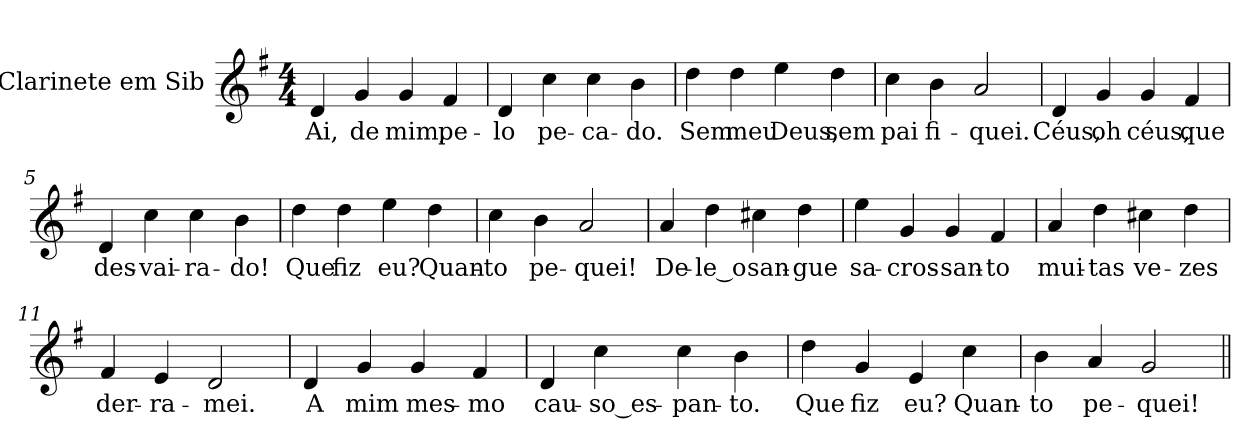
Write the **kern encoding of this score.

**kern	**text
*part1	*part1
*staff1	*staff1
*I"Clarinete em Sib	*
*I'Cl.	*
!!LO:PB:g=z
*clefG2	*
*ITrd1c2	*
*k[b-]	*
*F:	*
*M4/4	*
*MM74	*
=	=
!	!LO:LY:b:color=#000000
4ci/	Ai,
!	!LO:LY:b:color=#000000
4fi/	de
!	!LO:LY:b:color=#000000
4fi/	mim,
!	!LO:LY:b:color=#000000
4ei/	pe-
=1	=1
!	!LO:LY:b:color=#000000
4ci/	-lo
!	!LO:LY:b:color=#000000
4b-i\	pe-
!	!LO:LY:b:color=#000000
4b-i\	-ca-
!	!LO:LY:b:color=#000000
4ai\	-do.
=2	=2
!	!LO:LY:b:color=#000000
4cci\	Sem
!	!LO:LY:b:color=#000000
4cci\	meu
!	!LO:LY:b:color=#000000
4ddi\	Deus,
!	!LO:LY:b:color=#000000
4cci\	sem
=3	=3
!	!LO:LY:b:color=#000000
4b-i\	pai
!	!LO:LY:b:color=#000000
4ai\	fi-
!	!LO:LY:b:color=#000000
2gi/	-quei.
=4	=4
!	!LO:LY:b:color=#000000
4ci/	Céus,
!	!LO:LY:b:color=#000000
4fi/	oh
!	!LO:LY:b:color=#000000
4fi/	céus,
!	!LO:LY:b:color=#000000
4ei/	que
!!LO:LB:g=z
=5	=5
!	!LO:LY:b:color=#000000
4ci/	des-
!	!LO:LY:b:color=#000000
4b-i\	-vai-
!	!LO:LY:b:color=#000000
4b-i\	-ra-
!	!LO:LY:b:color=#000000
4ai\	-do!
=6	=6
!	!LO:LY:b:color=#000000
4cci\	Que
!	!LO:LY:b:color=#000000
4cci\	fiz
!	!LO:LY:b:color=#000000
4ddi\	eu?
!	!LO:LY:b:color=#000000
4cci\	Quan-
=7	=7
!	!LO:LY:b:color=#000000
4b-i\	-to
!	!LO:LY:b:color=#000000
4ai\	pe-
!	!LO:LY:b:color=#000000
2gi/	-quei!
=8	=8
!	!LO:LY:b:color=#000000
4gi/	De-
!	!LO:LY:b:color=#000000
4cci\	-le_o
!	!LO:LY:b:color=#000000
4bni\	san-
!	!LO:LY:b:color=#000000
4cci\	-gue
=9	=9
!	!LO:LY:b:color=#000000
4ddi\	sa-
!	!LO:LY:b:color=#000000
4fi/	-cros-
!	!LO:LY:b:color=#000000
4fi/	-san-
!	!LO:LY:b:color=#000000
4ei/	-to
!!LO:LB:g=z
=10	=10
!	!LO:LY:b:color=#000000
4gi/	mui-
!	!LO:LY:b:color=#000000
4cci\	-tas
!	!LO:LY:b:color=#000000
4bni\	ve-
!	!LO:LY:b:color=#000000
4cci\	-zes
=11	=11
!	!LO:LY:b:color=#000000
4ei/	der-
!	!LO:LY:b:color=#000000
4di/	-ra-
!	!LO:LY:b:color=#000000
2ci/	-mei.
=12	=12
!	!LO:LY:b:color=#000000
4ci/	A
!	!LO:LY:b:color=#000000
4fi/	mim
!	!LO:LY:b:color=#000000
4fi/	mes-
!	!LO:LY:b:color=#000000
4ei/	-mo
=13	=13
!	!LO:LY:b:color=#000000
4ci/	cau-
!	!LO:LY:b:color=#000000
4b-i\	-so_es-
!	!LO:LY:b:color=#000000
4b-i\	-pan-
!	!LO:LY:b:color=#000000
4ai\	-to.
=14	=14
!	!LO:LY:b:color=#000000
4cci\	Que
!	!LO:LY:b:color=#000000
4fi/	fiz
!	!LO:LY:b:color=#000000
4di/	eu?
!	!LO:LY:b:color=#000000
4b-i\	Quan-
!!LO:LB:g=z
=15	=15
!	!LO:LY:b:color=#000000
4ai\	-to
!	!LO:LY:b:color=#000000
4gi/	pe-
!	!LO:LY:b:color=#000000
2fi/	-quei!
=||	=||
*-	*-
